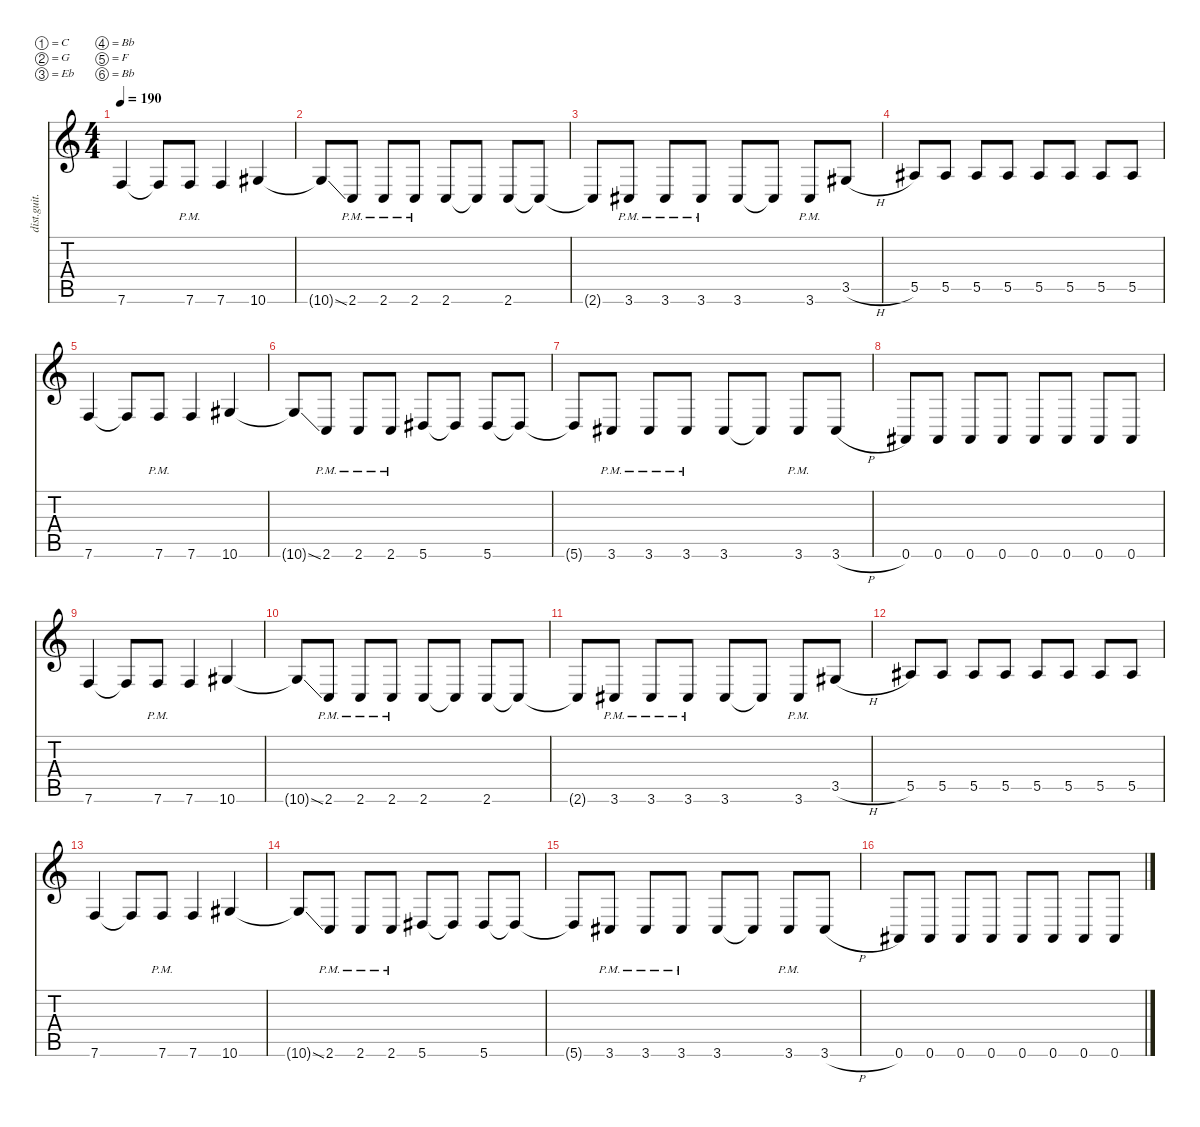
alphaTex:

\defaultSystemsLayout 4
\hideDynamics
\bracketExtendMode nobrackets
\track ("Distortion Guitar" "dist.guit.") {instrument distortionguitar}
\staff {score tabs}
\tuning (C4 G3 Eb3 Bb2 F2 Bb1)
\ts (4 4)
\tempo 190
\clef g2
\ks c
7.6.4{dy mf beam Up} 7.6{t}.8{beam Up} 7.6{pm}.8{beam Up} 7.6.4{beam Up} 10.6{acc #}.4{beam Up} |
10.6{ss t acc #}.8{beam Up} 2.6{pm}.8{beam Up} 2.6{pm}.8{beam Up} 2.6{pm}.8{beam Up} 2.6.8{beam Up} 2.6{t}.8{beam Up} 2.6.8{beam Up} 2.6{t}.8{beam Up} |
2.6{t}.8{beam Up} 3.6{pm acc #}.8{beam Up} 3.6{pm acc #}.8{beam Up} 3.6{pm acc #}.8{beam Up} 3.6{acc #}.8{beam Up} 3.6{t acc #}.8{beam Up} 3.6{pm acc #}.8{beam Up} 3.5{h acc #}.8{beam Up} |
5.5{acc #}.8{beam Up} 5.5{acc #}.8{beam Up} 5.5{acc #}.8{beam Up} 5.5{acc #}.8{beam Up} 5.5{acc #}.8{beam Up} 5.5{acc #}.8{beam Up} 5.5{acc #}.8{beam Up} 5.5{acc #}.8{beam Up} |
7.6.4{beam Up} 7.6{t}.8{beam Up} 7.6{pm}.8{beam Up} 7.6.4{beam Up} 10.6{acc #}.4{beam Up} |
10.6{ss t acc #}.8{beam Up} 2.6{pm}.8{beam Up} 2.6{pm}.8{beam Up} 2.6{pm}.8{beam Up} 5.6{acc #}.8{beam Up} 5.6{t acc #}.8{beam Up} 5.6{acc #}.8{beam Up} 5.6{t acc #}.8{beam Up} |
5.6{t acc #}.8{beam Up} 3.6{pm acc #}.8{beam Up} 3.6{pm acc #}.8{beam Up} 3.6{pm acc #}.8{beam Up} 3.6{acc #}.8{beam Up} 3.6{t acc #}.8{beam Up} 3.6{pm acc #}.8{beam Up} 3.6{h acc #}.8{beam Up} |
0.6{acc #}.8{beam Up} 0.6{acc #}.8{beam Up} 0.6{acc #}.8{beam Up} 0.6{acc #}.8{beam Up} 0.6{acc #}.8{beam Up} 0.6{acc #}.8{beam Up} 0.6{acc #}.8{beam Up} 0.6{acc #}.8{beam Up} |
7.6.4{beam Up} 7.6{t}.8{beam Up} 7.6{pm}.8{beam Up} 7.6.4{beam Up} 10.6{acc #}.4{beam Up} |
10.6{ss t acc #}.8{beam Up} 2.6{pm}.8{beam Up} 2.6{pm}.8{beam Up} 2.6{pm}.8{beam Up} 2.6.8{beam Up} 2.6{t}.8{beam Up} 2.6.8{beam Up} 2.6{t}.8{beam Up} |
2.6{t}.8{beam Up} 3.6{pm acc #}.8{beam Up} 3.6{pm acc #}.8{beam Up} 3.6{pm acc #}.8{beam Up} 3.6{acc #}.8{beam Up} 3.6{t acc #}.8{beam Up} 3.6{pm acc #}.8{beam Up} 3.5{h acc #}.8{beam Up} |
5.5{acc #}.8{beam Up} 5.5{acc #}.8{beam Up} 5.5{acc #}.8{beam Up} 5.5{acc #}.8{beam Up} 5.5{acc #}.8{beam Up} 5.5{acc #}.8{beam Up} 5.5{acc #}.8{beam Up} 5.5{acc #}.8{beam Up} |
7.6.4{beam Up} 7.6{t}.8{beam Up} 7.6{pm}.8{beam Up} 7.6.4{beam Up} 10.6{acc #}.4{beam Up} |
10.6{ss t acc #}.8{beam Up} 2.6{pm}.8{beam Up} 2.6{pm}.8{beam Up} 2.6{pm}.8{beam Up} 5.6{acc #}.8{beam Up} 5.6{t acc #}.8{beam Up} 5.6{acc #}.8{beam Up} 5.6{t acc #}.8{beam Up} |
5.6{t acc #}.8{beam Up} 3.6{pm acc #}.8{beam Up} 3.6{pm acc #}.8{beam Up} 3.6{pm acc #}.8{beam Up} 3.6{acc #}.8{beam Up} 3.6{t acc #}.8{beam Up} 3.6{pm acc #}.8{beam Up} 3.6{h acc #}.8{beam Up} |
0.6{acc #}.8{beam Up} 0.6{acc #}.8{beam Up} 0.6{acc #}.8{beam Up} 0.6{acc #}.8{beam Up} 0.6{acc #}.8{beam Up} 0.6{acc #}.8{beam Up} 0.6{acc #}.8{beam Up} 0.6{acc #}.8{beam Up}
